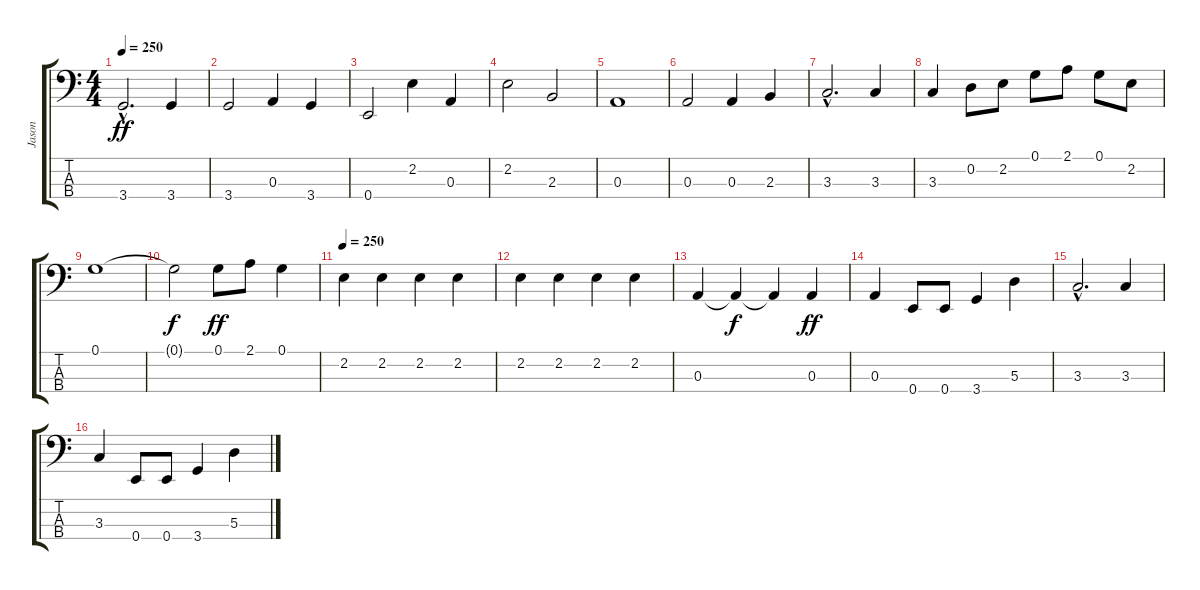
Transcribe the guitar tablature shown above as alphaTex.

\track ("Jason" "Jason") {instrument electricbassfinger}
\staff {score tabs}
\tuning (G2 D2 A1 E1) {hide}
\ts (4 4)
\tempo 250
\clef f4
\ks c
3.4{hac}.2{d dy ff} 3.4.4 |
3.4.2 0.3.4 3.4.4 |
0.4.2 2.2.4 0.3.4 |
2.2.2 2.3.2 |
0.3.1 |
0.3.2 0.3.4 2.3.4 |
3.3{hac}.2{d} 3.3.4 |
3.3.4 0.2.8 2.2.8 0.1.8 2.1.8 0.1.8 2.2.8 |
0.1.1 |
0.1{t}.2{dy f} 0.1.8{dy ff} 2.1.8 0.1.4 |
\tempo 250
2.2.4 2.2.4 2.2.4 2.2.4 |
2.2.4 2.2.4 2.2.4 2.2.4 |
0.3.4 0.3{t}.4{dy f} 0.3{t}.4 0.3.4{dy ff} |
0.3.4 0.4.8 0.4.8 3.4.4 5.3.4 |
3.3{hac}.2{d} 3.3.4 |
3.3.4 0.4.8 0.4.8 3.4.4 5.3.4
